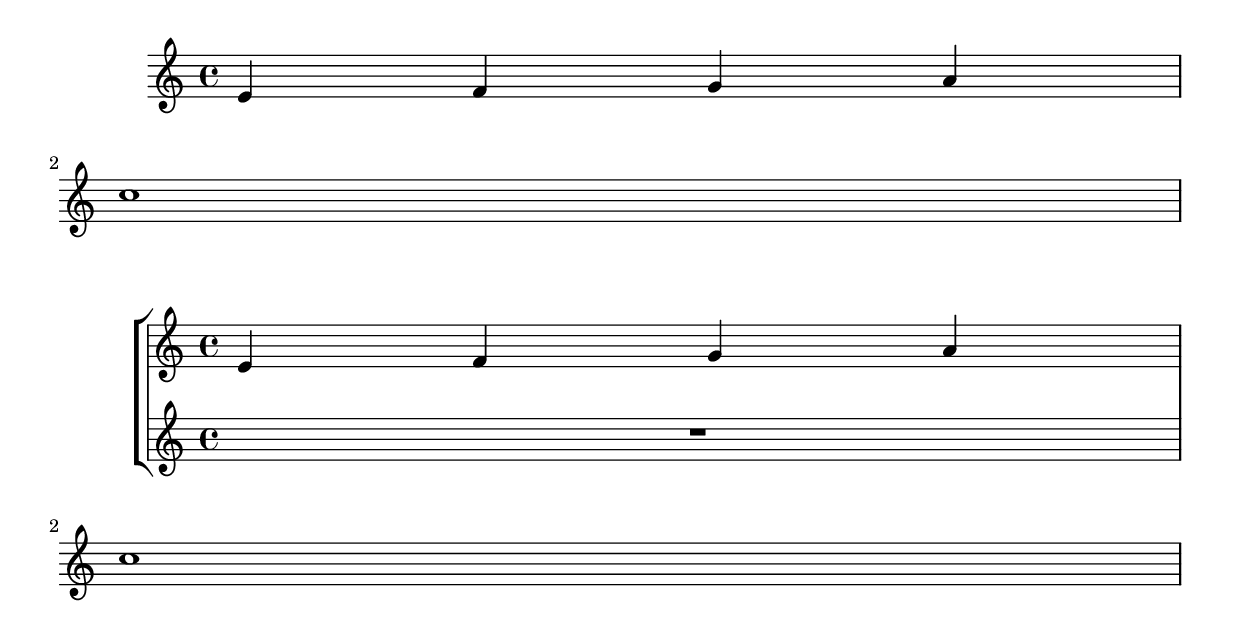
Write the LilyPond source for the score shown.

%% DO NOT EDIT this file manually; it is automatically
%% generated from LSR http://lsr.dsi.unimi.it
%% Make any changes in LSR itself, or in Documentation/snippets/new/ ,
%% and then run scripts/auxiliar/makelsr.py
%%
%% This file is in the public domain.
\version "2.14.2"

\header {
  lsrtags = "breaks, staff-notation, tweaks-and-overrides"

%% Translation of GIT committish: b482c3e5b56c3841a88d957e0ca12964bd3e64fa
  texidoces = "
El primer pentagrama vacío también se puede suprimir de la
partitura estableciendo la propiedad @code{remove-first} de
@code{VerticalAxisGroup}.  Esto se puede hacer globalmente dentro
del bloque @code{\\layout}, o localmente dentro del pentagrama
concreto que se quiere suprimir.  En este último caso, tenemos que
especificar el contexto (@code{Staff} se aplica sólo al pentagrama
actual) delante de la propiedad.

El pentagrama inferior del segundo grupo no se elimina, porque el
ajuste sólo se aplica al pentagrama concreto dentro del que se
escribe.

"
  doctitlees = "Quitar la primera línea vacía"


%% Translation of GIT committish: 0a868be38a775ecb1ef935b079000cebbc64de40
  texidocde = "
Ein leeres Notensystem kann auch aus der ersten Zeile einer Partitur
entfernt werden, indem die Eigenschaft @code{remove-first} der
@code{VerticalAxisGroup}-Eigenschaft eingesetzt wird.  Das kann
man global in einer @code{\\layout}-Umgebung oder lokal in dem
bestimmten Notensystem machen, das entfernt werden soll.  In letzterem
Fall muss man den Kontext angeben.

Das untere Notensystem der zweiten Systemgruppe wird nicht entfernt,
weil in die Einstellungen in dem Schnipsel nur für das eine Notensystem
gültig sind.

"
  doctitlede = "Die erste leere Notenzeile auch entfernen"

%% Translation of GIT committish: 4ab2514496ac3d88a9f3121a76f890c97cedcf4e
  texidocfr = "
Par défaut, le premier système comportera absolument toutes les portées.
Si vous voulez masquer les portées vides y compris pour le premier
système, vous devrez activer la propriété @code{remove-first} du
@code{VerticalAxisGroup}.  Mentionnée dans un bloc @code{\\layout},
cette commande agira de manière globale.  Pour qu'elle ne soit effective
que pour une portée individuelle, vous devrez également spécifier le
contexte (@code{Staff} pour qu'il ne concerne que la portée en cours) en
préfixe de la propriété.

La première ligne inférieure du deuxième @code{StaffGroup} est bien
présente, pour la simple raison que le réglage en question ne s'applique
qu'à la portée dans laquelle il a été inscrit.

"
  doctitlefr = "Masquage de la première ligne si elle est vide"


  texidoc = "
The first empty staff can also be removed from the score by setting the
@code{VerticalAxisGroup} property @code{remove-first}. This can be done
globally inside the @code{\\layout} block, or locally inside the
specific staff that should be removed.  In the latter case, you have to
specify the context (@code{Staff} applies only to the current staff) in
front of the property.

The lower staff of the second staff group is not removed, because the
setting applies only to the specific staff inside of which it is
written.

"
  doctitle = "Removing the first empty line"
} % begin verbatim


\layout {
  \context {
    \Staff \RemoveEmptyStaves
    % To use the setting globally, uncomment the following line:
    % \override VerticalAxisGroup #'remove-first = ##t
  }
}
\new StaffGroup <<
  \new Staff \relative c' {
    e4 f g a \break
    c1
  }
  \new Staff {
    % To use the setting globally, comment this line,
    % uncomment the line in the \layout block above
    \override Staff.VerticalAxisGroup #'remove-first = ##t
    R1 \break
    R
  }
>>
\new StaffGroup <<
  \new Staff \relative c' {
    e4 f g a \break
    c1
  }
  \new Staff {
    R1 \break
    R
  }
>>

